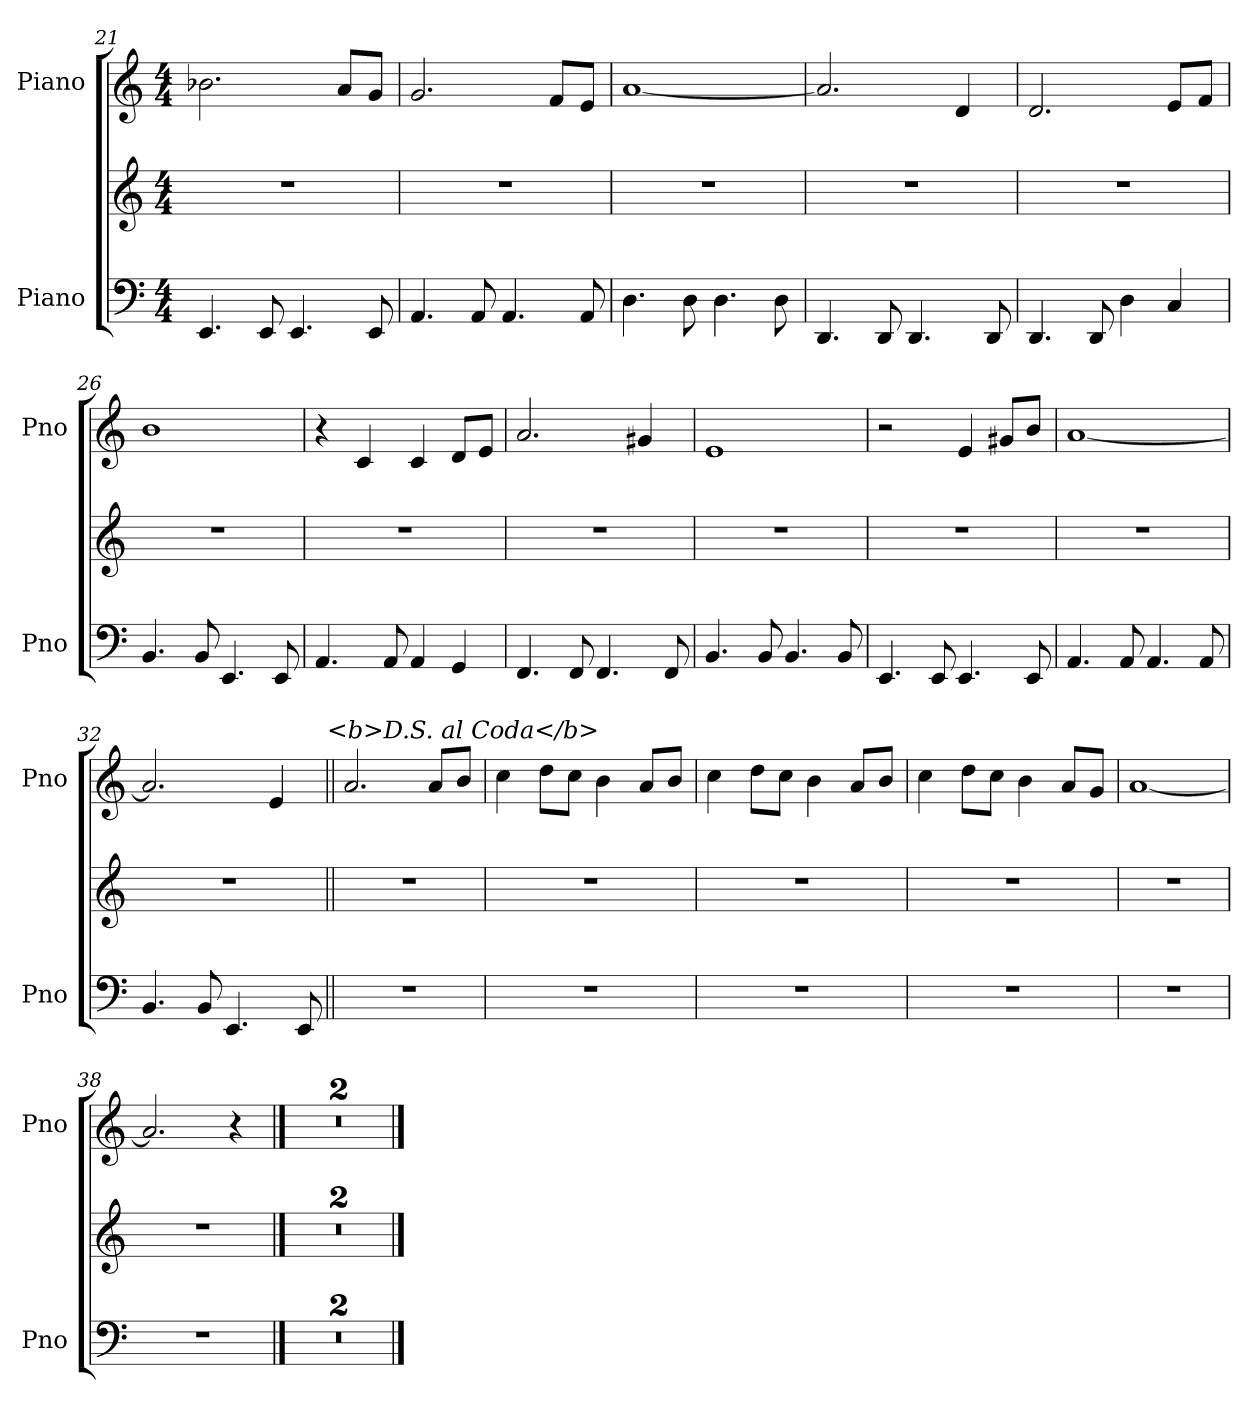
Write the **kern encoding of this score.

**kern	**kern	**kern
*part2	*part2	*part1
*staff3	*staff2	*staff1
*I"Piano	*	*I"Piano
*I'Pno	*	*I'Pno
!!LO:LB:g=z
*clefF4	*clefG2	*clefG2
*k[]	*k[]	*k[]
*M4/4	*M4/4	*M4/4
=21	=21	=21
4.EE/	1r	2.b-X\
8EE/	.	.
4.EE/	.	.
.	.	8a/L
8EE/	.	8g/J
=22	=22	=22
4.AA/	1r	2.g/
8AA/	.	.
4.AA/	.	.
.	.	8f/L
8AA/	.	8e/J
=23	=23	=23
4.D\	1r	[1a
8D\	.	.
4.D\	.	.
8D\	.	.
=24	=24	=24
4.DD/	1r	2.a/]
8DD/	.	.
4.DD/	.	.
.	.	4d/
8DD/	.	.
!!LO:LB:g=z
=25	=25	=25
4.DD/	1r	2.d/
8DD/	.	.
4D\	.	.
4C/	.	8e/L
.	.	8f/J
=26	=26	=26
4.BB/	1r	1b
8BB/	.	.
4.EE/	.	.
8EE/	.	.
=27	=27	=27
4.AA/	1r	4r
.	.	4c/
8AA/	.	.
4AA/	.	4c/
4GG/	.	8d/L
.	.	8e/J
=28	=28	=28
4.FF/	1r	2.a/
8FF/	.	.
4.FF/	.	.
.	.	4g#X/
8FF/	.	.
!!LO:LB:g=z
=29	=29	=29
4.BB/	1r	1e
8BB/	.	.
4.BB/	.	.
8BB/	.	.
=30	=30	=30
4.EE/	1r	2r
8EE/	.	.
4.EE/	.	4e/
.	.	8g#X/L
8EE/	.	8b/J
=31	=31	=31
4.AA/	1r	[1a
8AA/	.	.
4.AA/	.	.
8AA/	.	.
=32	=32	=32
4.BB/	1r	2.a/]
8BB/	.	.
4.EE/	.	.
.	.	4e/
8EE/	.	.
!	!	!LO:TX:a:t=<b><i>D.S. al Coda</i></b>
!!LO:LB:g=z
=33||	=33||	=33||
1r	1r	2.a/
.	.	8a/L
.	.	8b/J
=34	=34	=34
1r	1r	4cc\
.	.	8dd\L
.	.	8cc\J
.	.	4b\
.	.	8a/L
.	.	8b/J
=35	=35	=35
1r	1r	4cc\
.	.	8dd\L
.	.	8cc\J
.	.	4b\
.	.	8a/L
.	.	8b/J
=36	=36	=36
1r	1r	4cc\
.	.	8dd\L
.	.	8cc\J
.	.	4b\
.	.	8a/L
.	.	8g/J
!!LO:LB:g=z
=37	=37	=37
1r	1r	[1a
=38	=38	=38
1r	1r	2.a/]
.	.	4r
==39	==39	==39
1r	1r	1ryy
=40	=40	=40
1r	1r	1ryy
==	==	==
*-	*-	*-
